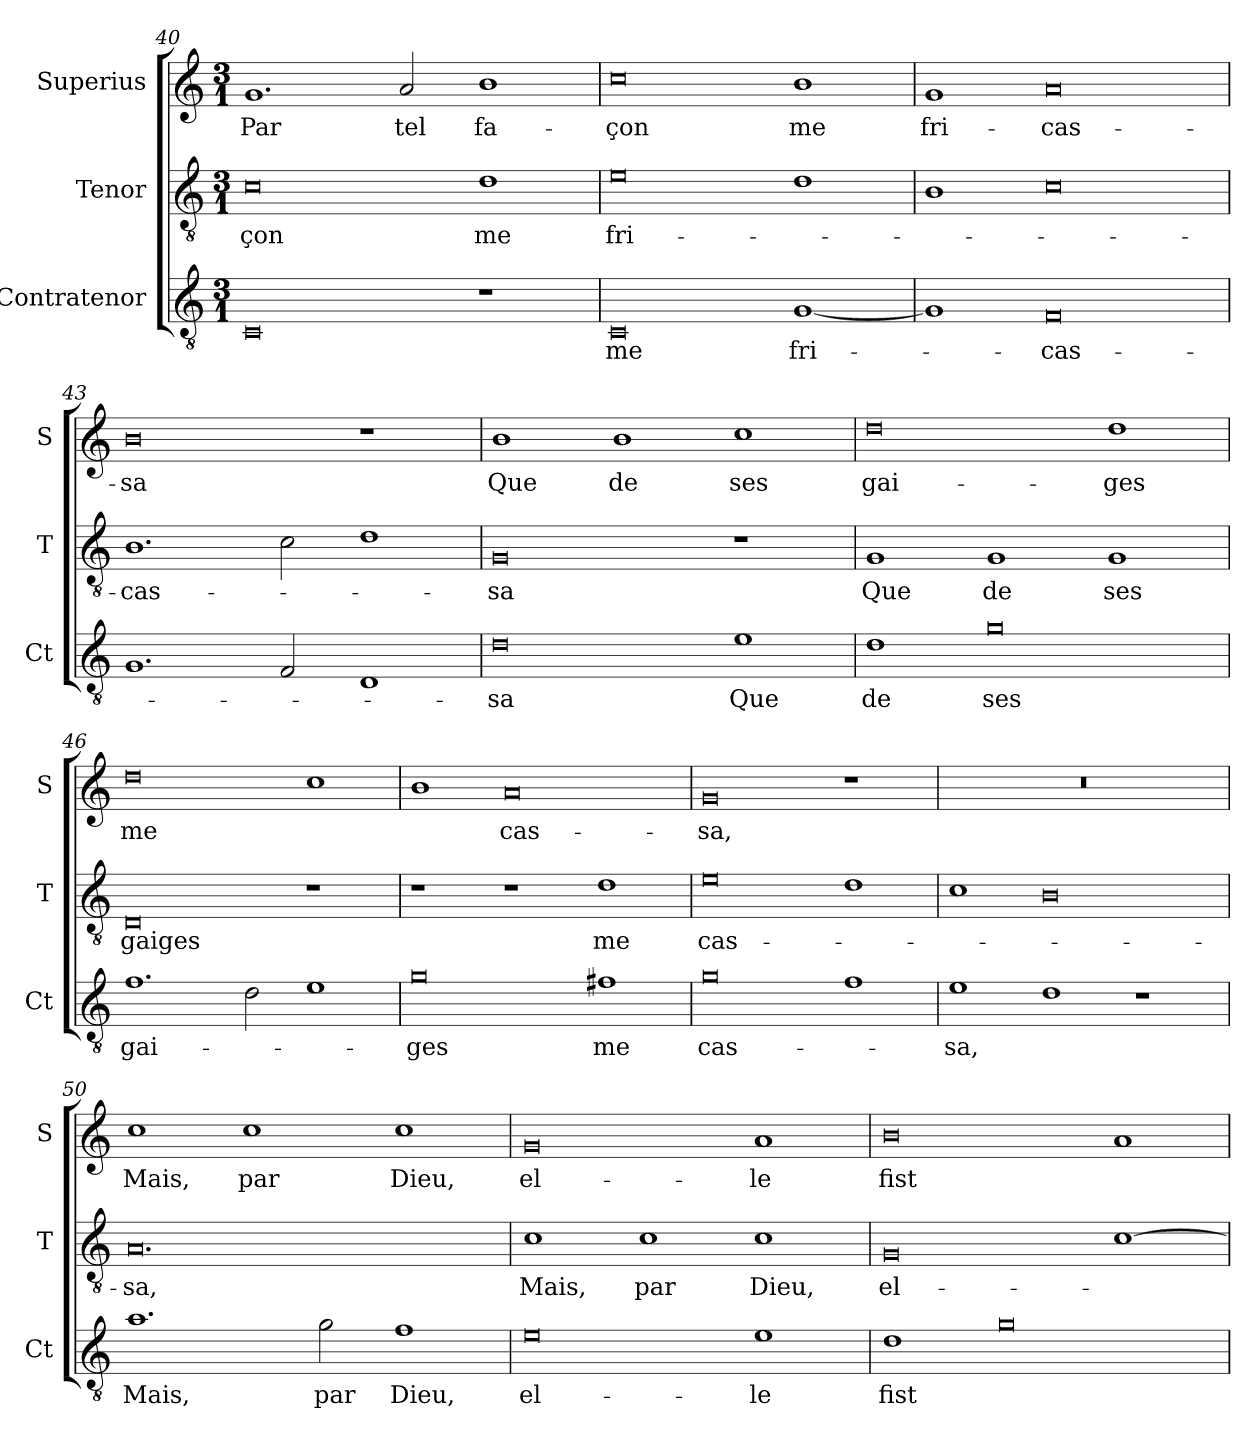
**kern	**text	**kern	**text	**kern	**text
*part3	*part3	*part2	*part2	*part1	*part1
*staff3	*staff3	*staff2	*staff2	*staff1	*staff1
*I"Contratenor	*	*I"Tenor	*	*I"Superius	*
*I'Ct	*	*I'T	*	*I'S	*
*clefGv2	*	*clefGv2	*	*clefG2	*
*k[]	*	*k[]	*	*k[]	*
*M3/1	*	*M3/1	*	*M3/1	*
=40	=40	=40	=40	=40	=40
0C	.	0c	-çon	1.g	Par
.	.	.	.	2a	tel
1r	.	1d	me	1b	fa-
=41	=41	=41	=41	=41	=41
0C	me	0e	fri-	0cc	-çon
[1G	fri-	1d	.	1b	me
=42	=42	=42	=42	=42	=42
1G]	.	1B	.	1g	fri-
0F	-cas-	0c	.	0a	-cas-
=43	=43	=43	=43	=43	=43
1.G	.	1.B	-cas-	0b	-sa
2F	.	2c	.	.	.
1D	.	1d	.	1r	.
=44	=44	=44	=44	=44	=44
0d	-sa	0G	-sa	1b	Que
.	.	.	.	1b	de
1e	Que	1r	.	1cc	ses
=45	=45	=45	=45	=45	=45
1d	de	1G	Que	0dd	gai-
0g	ses	1G	de	.	.
.	.	1G	ses	1dd	-ges
=46	=46	=46	=46	=46	=46
1.f	gai-	0D	gaiges	0dd	me
2d	.	.	.	.	.
1e	.	1r	.	1cc	.
=47	=47	=47	=47	=47	=47
0g	-ges	1r	.	1b	.
.	.	1r	.	0a	cas-
1f#X	me	1d	me	.	.
=48	=48	=48	=48	=48	=48
0g	cas-	0e	cas-	0g	-sa,
1f	.	1d	.	1r	.
=49	=49	=49	=49	=49	=49
1e	-sa,	1c	.	0.r	.
1d	.	0B	.	.	.
1r	.	.	.	.	.
=50	=50	=50	=50	=50	=50
1.a	Mais,	0.A	-sa,	1cc	Mais,
.	.	.	.	1cc	par
2g	par	.	.	.	.
1f	Dieu,	.	.	1cc	Dieu,
=51	=51	=51	=51	=51	=51
0e	el-	1c	Mais,	0g	el-
.	.	1c	par	.	.
1e	-le	1c	Dieu,	1a	-le
=52	=52	=52	=52	=52	=52
1d	fist	0G	el-	0b	fist
0g	.	.	.	.	.
.	.	[1c	.	1a	.
=	=	=	=	=	=
*-	*-	*-	*-	*-	*-
